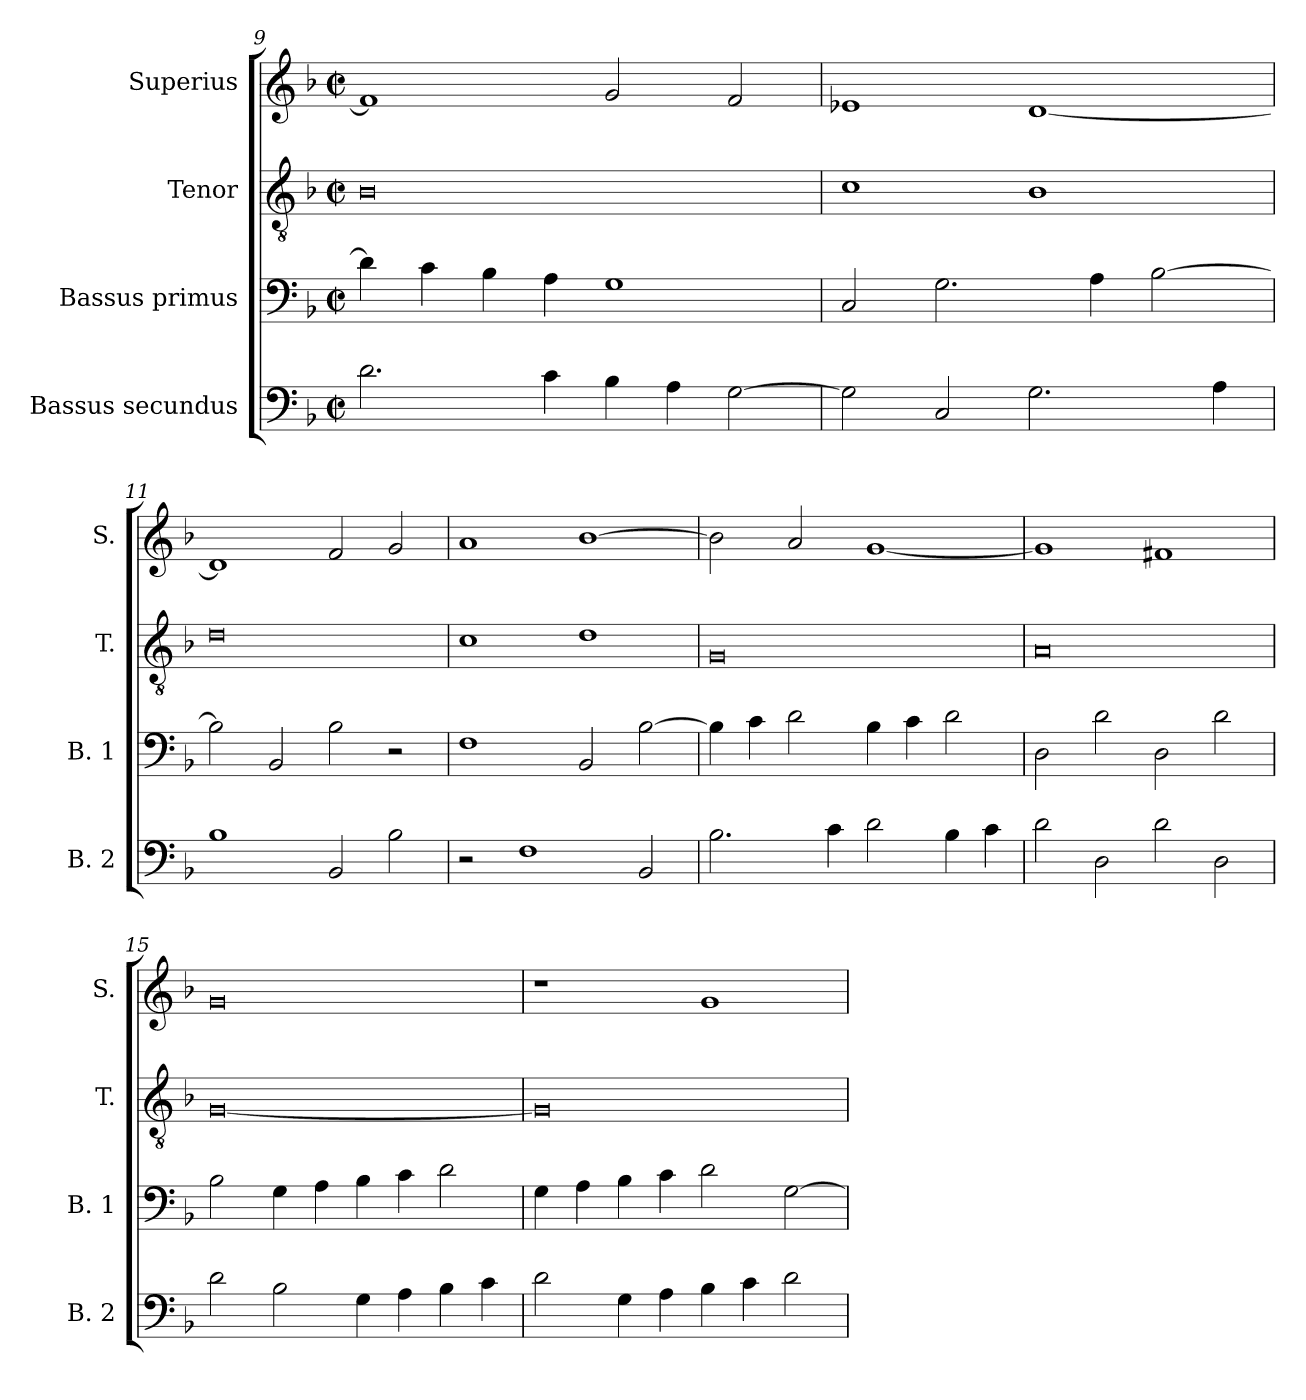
**kern	**kern	**kern	**kern
*part4	*part3	*part2	*part1
*staff4	*staff3	*staff2	*staff1
*I"Bassus secundus	*I"Bassus primus	*I"Tenor	*I"Superius
*I'B. 2	*I'B. 1	*I'T.	*I'S.
*clefF4	*clefF4	*clefGv2	*clefG2
*k[b-]	*k[b-]	*k[b-]	*k[b-]
*M2/2	*M2/2	*M2/2	*M2/2
*met(c|)	*met(c|)	*met(c|)	*met(c|)
=9	=9	=9	=9
2.d\	4d\]	0B-	1f]
.	4c\	.	.
.	4B-\	.	.
4c\	4A\	.	.
4B-\	1G	.	2g/
4A\	.	.	.
[2G	.	.	2f/
=10	=10	=10	=10
2G\]	2C/	1c	1e-i
2C/	2.G\	.	.
2.G\	.	1B-	[1d
.	4A\	.	.
.	[2B-	.	.
4A\	.	.	.
!!LO:LB:g=z
=11	=11	=11	=11
1B-	2B-\]	0d	1d]
.	2BB-/	.	.
2BB-/	2B-\	.	2f/
2B-\	2r	.	2g/
=12	=12	=12	=12
2r	1F	1c	1a
1F	.	.	.
.	2BB-/	1d	[1b-
2BB-/	[2B-\	.	.
=13	=13	=13	=13
2.B-\	4B-\]	0G	2b-\]
.	4c\	.	.
.	2d\	.	2a/
4c\	.	.	.
2d\	4B-\	.	[1g
.	4c\	.	.
4B-\	2d\	.	.
4c\	.	.	.
=14	=14	=14	=14
2d\	2D\	0A	1g]
2D\	2d\	.	.
2d\	2D\	.	1f#i
2D\	2d\	.	.
=15	=15	=15	=15
2d\	2B-\	[0G/	0g
2B-\	4G\	.	.
.	4A\	.	.
4G\	4B-\	.	.
4A\	4c\	.	.
4B-\	2d\	.	.
4c\	.	.	.
!!LO:PB:g=z
=16	=16	=16	=16
2d\	4G\	0G]	1r
.	4A\	.	.
4G\	4B-\	.	.
4A\	4c\	.	.
4B-\	2d\	.	1g
4c\	.	.	.
2d\	[2G\	.	.
=	=	=	=
*-	*-	*-	*-
